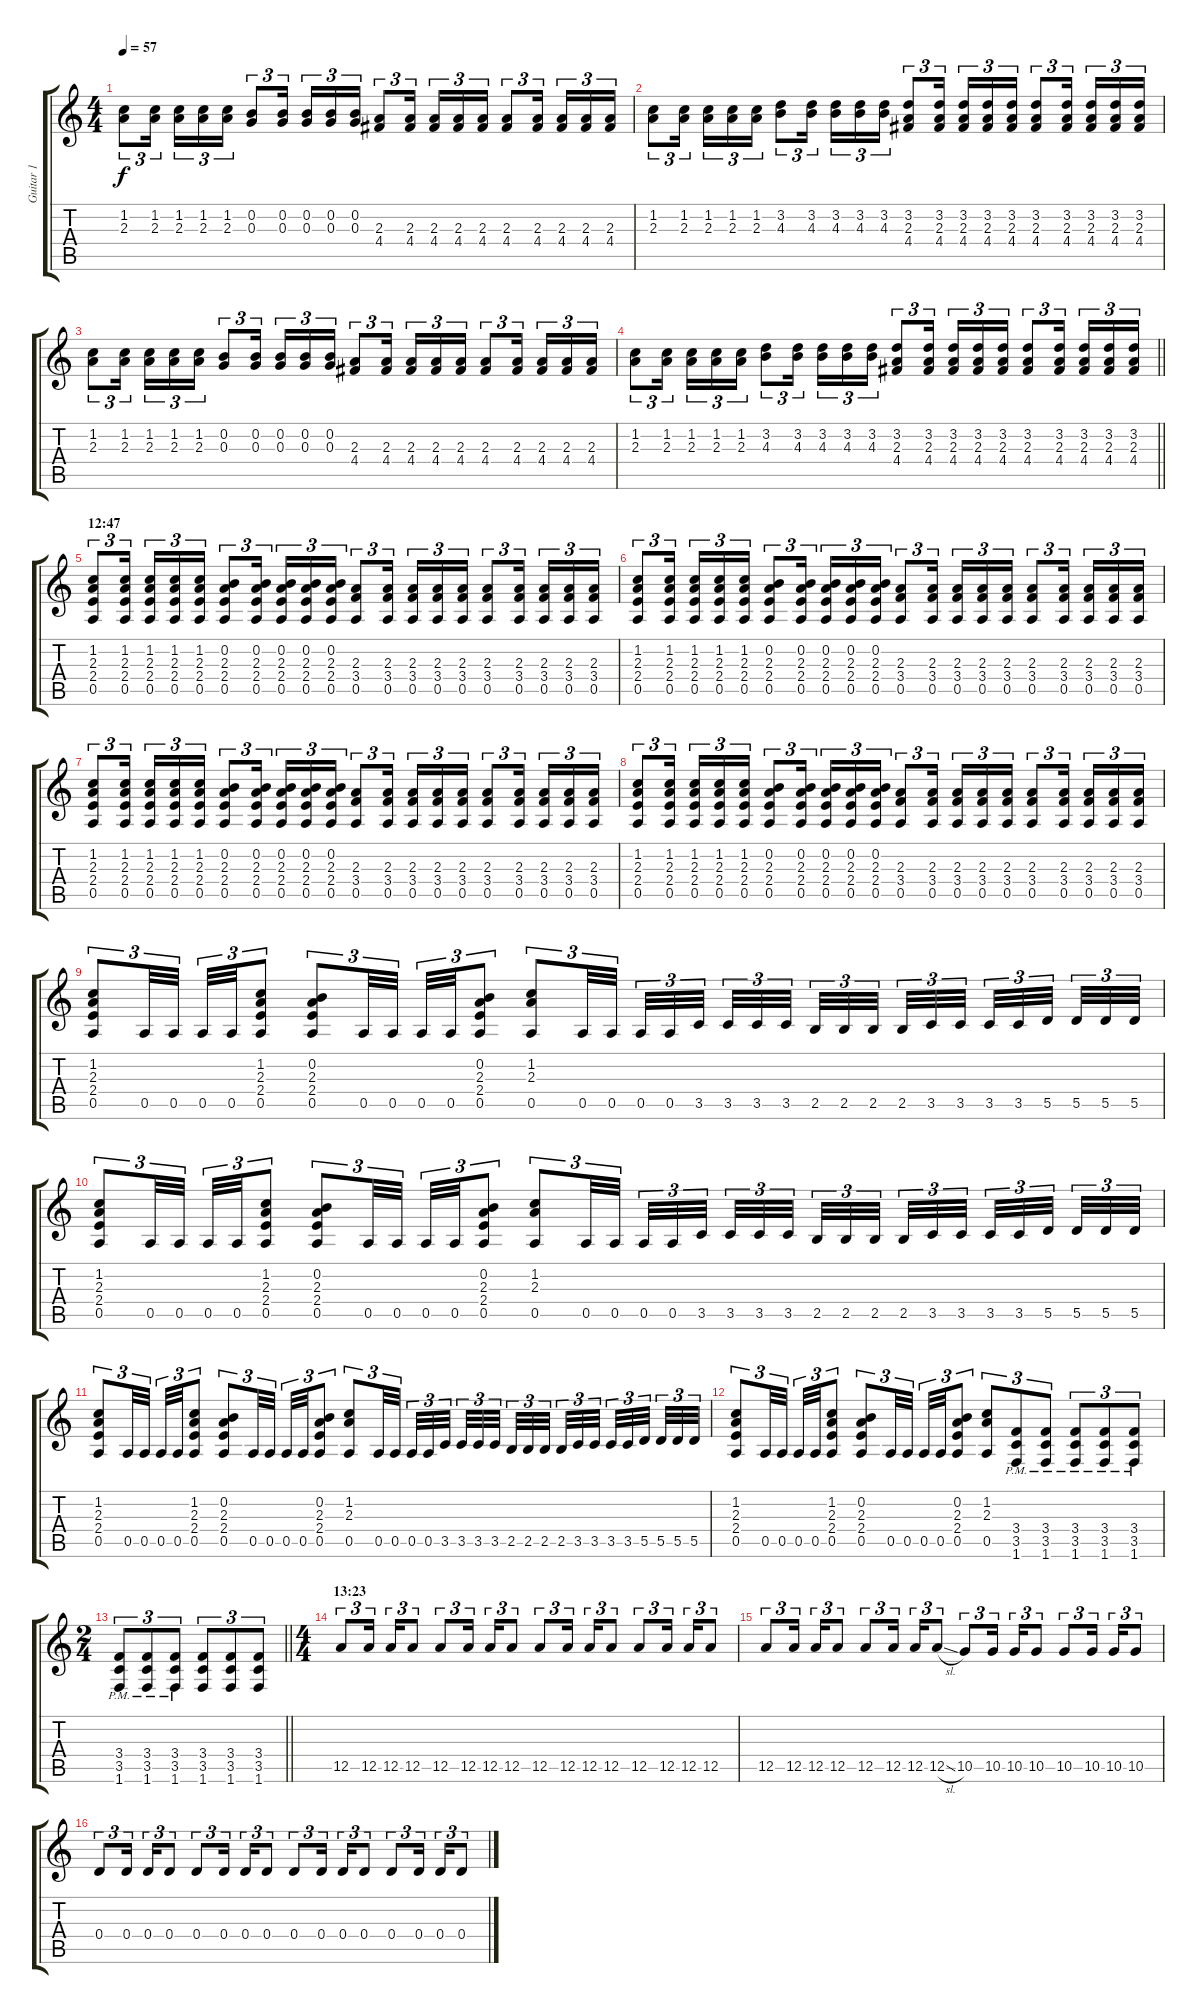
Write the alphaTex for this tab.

\track ("Guitar 1" "Guitar 1") {instrument acousticguitarsteel}
\staff {score tabs}
\tuning (E4 B3 G3 D3 A2 E2) {hide}
\ts (4 4)
\tempo 57
\clef g2
\ks c
(1.2 2.3).8{tu (3 2) dy f} (1.2 2.3).16{tu (3 2) beam splitsecondary} (1.2 2.3).16{tu (3 2)} (1.2 2.3).16{tu (3 2)} (1.2 2.3).16{tu (3 2)} (0.2 0.3).8{tu (3 2)} (0.2 0.3).16{tu (3 2) beam splitsecondary} (0.2 0.3).16{tu (3 2)} (0.2 0.3).16{tu (3 2)} (0.2 0.3).16{tu (3 2)} (2.3 4.4).8{tu (3 2)} (2.3 4.4).16{tu (3 2) beam splitsecondary} (2.3 4.4).16{tu (3 2)} (2.3 4.4).16{tu (3 2)} (2.3 4.4).16{tu (3 2)} (2.3 4.4).8{tu (3 2)} (2.3 4.4).16{tu (3 2) beam splitsecondary} (2.3 4.4).16{tu (3 2)} (2.3 4.4).16{tu (3 2)} (2.3 4.4).16{tu (3 2)} |
(1.2 2.3).8{tu (3 2)} (1.2 2.3).16{tu (3 2) beam splitsecondary} (1.2 2.3).16{tu (3 2)} (1.2 2.3).16{tu (3 2)} (1.2 2.3).16{tu (3 2)} (3.2 4.3).8{tu (3 2)} (3.2 4.3).16{tu (3 2) beam splitsecondary} (3.2 4.3).16{tu (3 2)} (3.2 4.3).16{tu (3 2)} (3.2 4.3).16{tu (3 2)} (3.2 2.3 4.4).8{tu (3 2)} (3.2 2.3 4.4).16{tu (3 2) beam splitsecondary} (3.2 2.3 4.4).16{tu (3 2)} (3.2 2.3 4.4).16{tu (3 2)} (3.2 2.3 4.4).16{tu (3 2)} (3.2 2.3 4.4).8{tu (3 2)} (3.2 2.3 4.4).16{tu (3 2) beam splitsecondary} (3.2 2.3 4.4).16{tu (3 2)} (3.2 2.3 4.4).16{tu (3 2)} (3.2 2.3 4.4).16{tu (3 2)} |
(1.2 2.3).8{tu (3 2)} (1.2 2.3).16{tu (3 2) beam splitsecondary} (1.2 2.3).16{tu (3 2)} (1.2 2.3).16{tu (3 2)} (1.2 2.3).16{tu (3 2)} (0.2 0.3).8{tu (3 2)} (0.2 0.3).16{tu (3 2) beam splitsecondary} (0.2 0.3).16{tu (3 2)} (0.2 0.3).16{tu (3 2)} (0.2 0.3).16{tu (3 2)} (2.3 4.4).8{tu (3 2)} (2.3 4.4).16{tu (3 2) beam splitsecondary} (2.3 4.4).16{tu (3 2)} (2.3 4.4).16{tu (3 2)} (2.3 4.4).16{tu (3 2)} (2.3 4.4).8{tu (3 2)} (2.3 4.4).16{tu (3 2) beam splitsecondary} (2.3 4.4).16{tu (3 2)} (2.3 4.4).16{tu (3 2)} (2.3 4.4).16{tu (3 2)} |
\barLineRight lightlight
(1.2 2.3).8{tu (3 2)} (1.2 2.3).16{tu (3 2) beam splitsecondary} (1.2 2.3).16{tu (3 2)} (1.2 2.3).16{tu (3 2)} (1.2 2.3).16{tu (3 2)} (3.2 4.3).8{tu (3 2)} (3.2 4.3).16{tu (3 2) beam splitsecondary} (3.2 4.3).16{tu (3 2)} (3.2 4.3).16{tu (3 2)} (3.2 4.3).16{tu (3 2)} (3.2 2.3 4.4).8{tu (3 2)} (3.2 2.3 4.4).16{tu (3 2) beam splitsecondary} (3.2 2.3 4.4).16{tu (3 2)} (3.2 2.3 4.4).16{tu (3 2)} (3.2 2.3 4.4).16{tu (3 2)} (3.2 2.3 4.4).8{tu (3 2)} (3.2 2.3 4.4).16{tu (3 2) beam splitsecondary} (3.2 2.3 4.4).16{tu (3 2)} (3.2 2.3 4.4).16{tu (3 2)} (3.2 2.3 4.4).16{tu (3 2)} |
\section ("" "12:47")
(1.2 2.3 2.4 0.5).8{tu (3 2)} (1.2 2.3 2.4 0.5).16{tu (3 2) beam splitsecondary} (1.2 2.3 2.4 0.5).16{tu (3 2)} (1.2 2.3 2.4 0.5).16{tu (3 2)} (1.2 2.3 2.4 0.5).16{tu (3 2)} (0.2 2.3 2.4 0.5).8{tu (3 2)} (0.2 2.3 2.4 0.5).16{tu (3 2) beam splitsecondary} (0.2 2.3 2.4 0.5).16{tu (3 2)} (0.2 2.3 2.4 0.5).16{tu (3 2)} (0.2 2.3 2.4 0.5).16{tu (3 2)} (2.3 3.4 0.5).8{tu (3 2)} (2.3 3.4 0.5).16{tu (3 2) beam splitsecondary} (2.3 3.4 0.5).16{tu (3 2)} (2.3 3.4 0.5).16{tu (3 2)} (2.3 3.4 0.5).16{tu (3 2)} (2.3 3.4 0.5).8{tu (3 2)} (2.3 3.4 0.5).16{tu (3 2) beam splitsecondary} (2.3 3.4 0.5).16{tu (3 2)} (2.3 3.4 0.5).16{tu (3 2)} (2.3 3.4 0.5).16{tu (3 2)} |
(1.2 2.3 2.4 0.5).8{tu (3 2)} (1.2 2.3 2.4 0.5).16{tu (3 2) beam splitsecondary} (1.2 2.3 2.4 0.5).16{tu (3 2)} (1.2 2.3 2.4 0.5).16{tu (3 2)} (1.2 2.3 2.4 0.5).16{tu (3 2)} (0.2 2.3 2.4 0.5).8{tu (3 2)} (0.2 2.3 2.4 0.5).16{tu (3 2) beam splitsecondary} (0.2 2.3 2.4 0.5).16{tu (3 2)} (0.2 2.3 2.4 0.5).16{tu (3 2)} (0.2 2.3 2.4 0.5).16{tu (3 2)} (2.3 3.4 0.5).8{tu (3 2)} (2.3 3.4 0.5).16{tu (3 2) beam splitsecondary} (2.3 3.4 0.5).16{tu (3 2)} (2.3 3.4 0.5).16{tu (3 2)} (2.3 3.4 0.5).16{tu (3 2)} (2.3 3.4 0.5).8{tu (3 2)} (2.3 3.4 0.5).16{tu (3 2) beam splitsecondary} (2.3 3.4 0.5).16{tu (3 2)} (2.3 3.4 0.5).16{tu (3 2)} (2.3 3.4 0.5).16{tu (3 2)} |
(1.2 2.3 2.4 0.5).8{tu (3 2)} (1.2 2.3 2.4 0.5).16{tu (3 2) beam splitsecondary} (1.2 2.3 2.4 0.5).16{tu (3 2)} (1.2 2.3 2.4 0.5).16{tu (3 2)} (1.2 2.3 2.4 0.5).16{tu (3 2)} (0.2 2.3 2.4 0.5).8{tu (3 2)} (0.2 2.3 2.4 0.5).16{tu (3 2) beam splitsecondary} (0.2 2.3 2.4 0.5).16{tu (3 2)} (0.2 2.3 2.4 0.5).16{tu (3 2)} (0.2 2.3 2.4 0.5).16{tu (3 2)} (2.3 3.4 0.5).8{tu (3 2)} (2.3 3.4 0.5).16{tu (3 2) beam splitsecondary} (2.3 3.4 0.5).16{tu (3 2)} (2.3 3.4 0.5).16{tu (3 2)} (2.3 3.4 0.5).16{tu (3 2)} (2.3 3.4 0.5).8{tu (3 2)} (2.3 3.4 0.5).16{tu (3 2) beam splitsecondary} (2.3 3.4 0.5).16{tu (3 2)} (2.3 3.4 0.5).16{tu (3 2)} (2.3 3.4 0.5).16{tu (3 2)} |
(1.2 2.3 2.4 0.5).8{tu (3 2)} (1.2 2.3 2.4 0.5).16{tu (3 2) beam splitsecondary} (1.2 2.3 2.4 0.5).16{tu (3 2)} (1.2 2.3 2.4 0.5).16{tu (3 2)} (1.2 2.3 2.4 0.5).16{tu (3 2)} (0.2 2.3 2.4 0.5).8{tu (3 2)} (0.2 2.3 2.4 0.5).16{tu (3 2) beam splitsecondary} (0.2 2.3 2.4 0.5).16{tu (3 2)} (0.2 2.3 2.4 0.5).16{tu (3 2)} (0.2 2.3 2.4 0.5).16{tu (3 2)} (2.3 3.4 0.5).8{tu (3 2)} (2.3 3.4 0.5).16{tu (3 2) beam splitsecondary} (2.3 3.4 0.5).16{tu (3 2)} (2.3 3.4 0.5).16{tu (3 2)} (2.3 3.4 0.5).16{tu (3 2)} (2.3 3.4 0.5).8{tu (3 2)} (2.3 3.4 0.5).16{tu (3 2) beam splitsecondary} (2.3 3.4 0.5).16{tu (3 2)} (2.3 3.4 0.5).16{tu (3 2)} (2.3 3.4 0.5).16{tu (3 2)} |
(1.2 2.3 2.4 0.5).8{tu (3 2)} 0.5.32{tu (3 2)} 0.5.32{tu (3 2) beam splitsecondary} 0.5.32{tu (3 2)} 0.5.32{tu (3 2)} (1.2 2.3 2.4 0.5).8{tu (3 2)} (0.2 2.3 2.4 0.5).8{tu (3 2)} 0.5.32{tu (3 2)} 0.5.32{tu (3 2) beam splitsecondary} 0.5.32{tu (3 2)} 0.5.32{tu (3 2)} (0.2 2.3 2.4 0.5).8{tu (3 2)} (1.2 2.3 0.5).8{tu (3 2)} 0.5.32{tu (3 2)} 0.5.32{tu (3 2) beam splitsecondary} 0.5.32{tu (3 2)} 0.5.32{tu (3 2)} 3.5.32{tu (3 2) beam splitsecondary} 3.5.32{tu (3 2)} 3.5.32{tu (3 2)} 3.5.32{tu (3 2)} 2.5.32{tu (3 2)} 2.5.32{tu (3 2)} 2.5.32{tu (3 2) beam splitsecondary} 2.5.32{tu (3 2)} 3.5.32{tu (3 2)} 3.5.32{tu (3 2) beam splitsecondary} 3.5.32{tu (3 2)} 3.5.32{tu (3 2)} 5.5.32{tu (3 2) beam splitsecondary} 5.5.32{tu (3 2)} 5.5.32{tu (3 2)} 5.5.32{tu (3 2)} |
(1.2 2.3 2.4 0.5).8{tu (3 2)} 0.5.32{tu (3 2)} 0.5.32{tu (3 2) beam splitsecondary} 0.5.32{tu (3 2)} 0.5.32{tu (3 2)} (1.2 2.3 2.4 0.5).8{tu (3 2)} (0.2 2.3 2.4 0.5).8{tu (3 2)} 0.5.32{tu (3 2)} 0.5.32{tu (3 2) beam splitsecondary} 0.5.32{tu (3 2)} 0.5.32{tu (3 2)} (0.2 2.3 2.4 0.5).8{tu (3 2)} (1.2 2.3 0.5).8{tu (3 2)} 0.5.32{tu (3 2)} 0.5.32{tu (3 2) beam splitsecondary} 0.5.32{tu (3 2)} 0.5.32{tu (3 2)} 3.5.32{tu (3 2) beam splitsecondary} 3.5.32{tu (3 2)} 3.5.32{tu (3 2)} 3.5.32{tu (3 2)} 2.5.32{tu (3 2)} 2.5.32{tu (3 2)} 2.5.32{tu (3 2) beam splitsecondary} 2.5.32{tu (3 2)} 3.5.32{tu (3 2)} 3.5.32{tu (3 2) beam splitsecondary} 3.5.32{tu (3 2)} 3.5.32{tu (3 2)} 5.5.32{tu (3 2) beam splitsecondary} 5.5.32{tu (3 2)} 5.5.32{tu (3 2)} 5.5.32{tu (3 2)} |
(1.2 2.3 2.4 0.5).8{tu (3 2)} 0.5.32{tu (3 2)} 0.5.32{tu (3 2) beam splitsecondary} 0.5.32{tu (3 2)} 0.5.32{tu (3 2)} (1.2 2.3 2.4 0.5).8{tu (3 2)} (0.2 2.3 2.4 0.5).8{tu (3 2)} 0.5.32{tu (3 2)} 0.5.32{tu (3 2) beam splitsecondary} 0.5.32{tu (3 2)} 0.5.32{tu (3 2)} (0.2 2.3 2.4 0.5).8{tu (3 2)} (1.2 2.3 0.5).8{tu (3 2)} 0.5.32{tu (3 2)} 0.5.32{tu (3 2) beam splitsecondary} 0.5.32{tu (3 2)} 0.5.32{tu (3 2)} 3.5.32{tu (3 2) beam splitsecondary} 3.5.32{tu (3 2)} 3.5.32{tu (3 2)} 3.5.32{tu (3 2)} 2.5.32{tu (3 2)} 2.5.32{tu (3 2)} 2.5.32{tu (3 2) beam splitsecondary} 2.5.32{tu (3 2)} 3.5.32{tu (3 2)} 3.5.32{tu (3 2) beam splitsecondary} 3.5.32{tu (3 2)} 3.5.32{tu (3 2)} 5.5.32{tu (3 2) beam splitsecondary} 5.5.32{tu (3 2)} 5.5.32{tu (3 2)} 5.5.32{tu (3 2)} |
(1.2 2.3 2.4 0.5).8{tu (3 2)} 0.5.32{tu (3 2)} 0.5.32{tu (3 2) beam splitsecondary} 0.5.32{tu (3 2)} 0.5.32{tu (3 2)} (1.2 2.3 2.4 0.5).8{tu (3 2)} (0.2 2.3 2.4 0.5).8{tu (3 2)} 0.5.32{tu (3 2)} 0.5.32{tu (3 2) beam splitsecondary} 0.5.32{tu (3 2)} 0.5.32{tu (3 2)} (0.2 2.3 2.4 0.5).8{tu (3 2)} (1.2 2.3 0.5).8{tu (3 2)} (3.4{pm} 3.5{pm} 1.6{pm}).8{tu (3 2)} (3.4{pm} 3.5{pm} 1.6{pm}).8{tu (3 2)} (3.4{pm} 3.5{pm} 1.6{pm}).8{tu (3 2)} (3.4{pm} 3.5{pm} 1.6{pm}).8{tu (3 2)} (3.4{pm} 3.5{pm} 1.6{pm}).8{tu (3 2)} |
\ts (2 4)
\barLineRight lightlight
(3.4{pm} 3.5{pm} 1.6{pm}).8{tu (3 2)} (3.4{pm} 3.5{pm} 1.6{pm}).8{tu (3 2)} (3.4{pm} 3.5{pm} 1.6{pm}).8{tu (3 2)} (3.4 3.5 1.6).8{tu (3 2)} (3.4 3.5 1.6).8{tu (3 2)} (3.4 3.5 1.6).8{tu (3 2)} |
\ts (4 4)
\section ("" "13:23")
12.5.8{tu (3 2)} 12.5.16{tu (3 2) beam splitsecondary} 12.5.16{tu (3 2)} 12.5.8{tu (3 2)} 12.5.8{tu (3 2)} 12.5.16{tu (3 2) beam splitsecondary} 12.5.16{tu (3 2)} 12.5.8{tu (3 2)} 12.5.8{tu (3 2)} 12.5.16{tu (3 2) beam splitsecondary} 12.5.16{tu (3 2)} 12.5.8{tu (3 2)} 12.5.8{tu (3 2)} 12.5.16{tu (3 2) beam splitsecondary} 12.5.16{tu (3 2)} 12.5.8{tu (3 2)} |
12.5.8{tu (3 2)} 12.5.16{tu (3 2) beam splitsecondary} 12.5.16{tu (3 2)} 12.5.8{tu (3 2)} 12.5.8{tu (3 2)} 12.5.16{tu (3 2) beam splitsecondary} 12.5.16{tu (3 2)} 12.5{sl}.8{tu (3 2)} 10.5.8{tu (3 2)} 10.5.16{tu (3 2) beam splitsecondary} 10.5.16{tu (3 2)} 10.5.8{tu (3 2)} 10.5.8{tu (3 2)} 10.5.16{tu (3 2) beam splitsecondary} 10.5.16{tu (3 2)} 10.5.8{tu (3 2)} |
0.4.8{tu (3 2)} 0.4.16{tu (3 2) beam splitsecondary} 0.4.16{tu (3 2)} 0.4.8{tu (3 2)} 0.4.8{tu (3 2)} 0.4.16{tu (3 2) beam splitsecondary} 0.4.16{tu (3 2)} 0.4.8{tu (3 2)} 0.4.8{tu (3 2)} 0.4.16{tu (3 2) beam splitsecondary} 0.4.16{tu (3 2)} 0.4.8{tu (3 2)} 0.4.8{tu (3 2)} 0.4.16{tu (3 2) beam splitsecondary} 0.4.16{tu (3 2)} 0.4.8{tu (3 2)}
